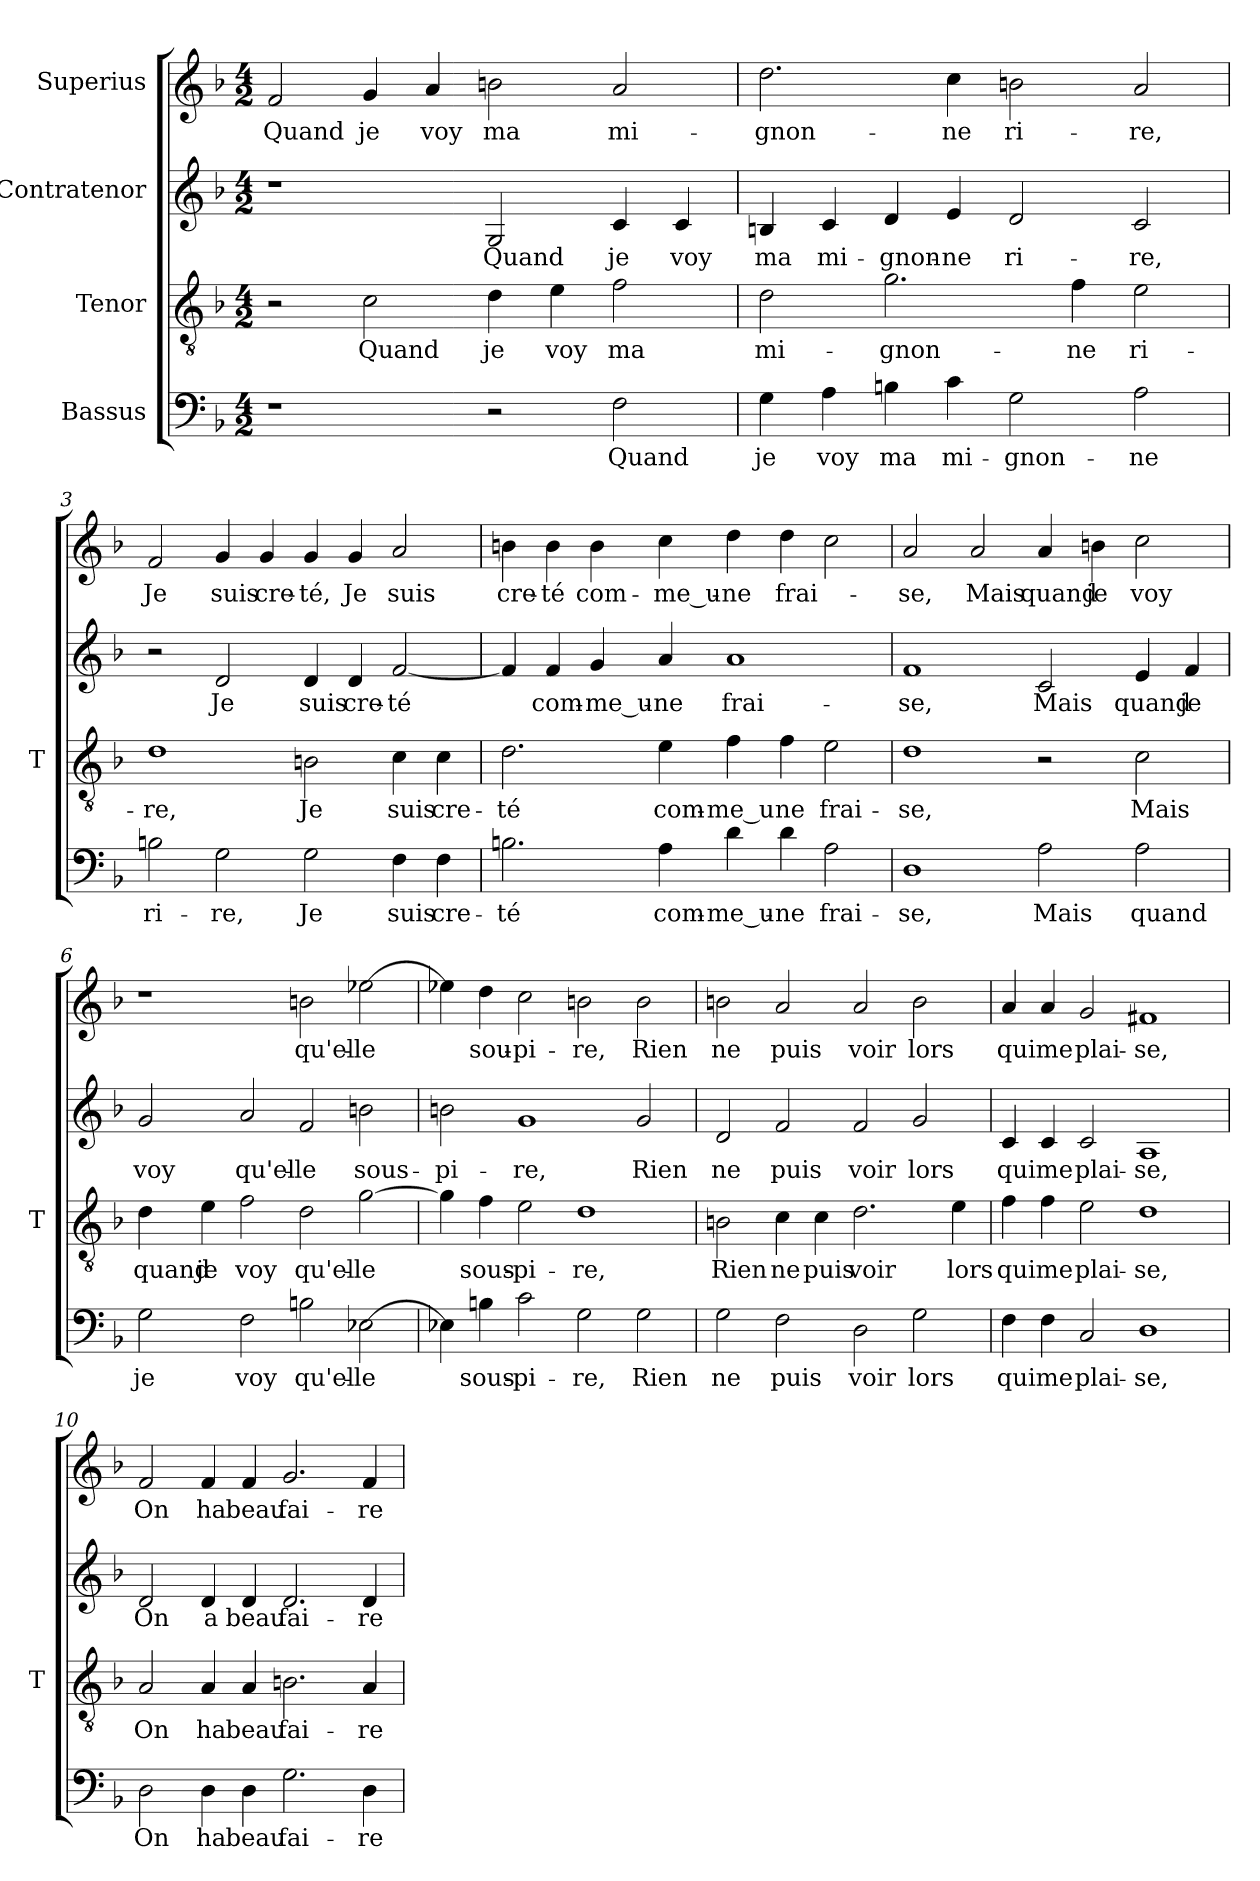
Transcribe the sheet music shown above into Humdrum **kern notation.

**kern	**text	**kern	**text	**kern	**text	**kern	**text
*part4	*part4	*part3	*part3	*part2	*part2	*part1	*part1
*staff4	*staff4	*staff3	*staff3	*staff2	*staff2	*staff1	*staff1
*I"Bassus	*	*I"Tenor	*	*I"Contratenor	*	*I"Superius	*
*	*	*I'T	*	*	*	*	*
*clefF4	*	*clefGv2	*	*clefG2	*	*clefG2	*
*k[b-]	*	*k[b-]	*	*k[b-]	*	*k[b-]	*
*M4/2	*	*M4/2	*	*M4/2	*	*M4/2	*
=1	=1	=1	=1	=1	=1	=1	=1
1r	.	2r	.	1r	.	2f	-Quand
.	.	2c	-Quand	.	.	4g	-je
.	.	.	.	.	.	4a	-voy
2r	.	4d	-je	2G	-Quand	2b	-ma
.	.	4e	-voy	.	.	.	.
2F	-Quand	2f	-ma	4c	-je	2a	mi-
.	.	.	.	4c	-voy	.	.
=2	=2	=2	=2	=2	=2	=2	=2
4G	-je	2d	mi-	4Bn	-ma	2.dd	gnon-
4A	-voy	.	.	4c	mi-	.	.
4B	-ma	2.g	gnon-	4d	gnon-	.	.
4c	mi-	.	.	4e	-ne	4cc	-ne
2G	gnon-	.	.	2d	ri-	2b	ri-
.	.	4f	-ne	.	.	.	.
2A	-ne	2e	ri-	2c	-re,	2a	-re,
=3	=3	=3	=3	=3	=3	=3	=3
2B	ri-	1d	-re,	2r	.	2f	-Je
2G	-re,	.	.	2d	-Je	4g	-suis
.	.	.	.	.	.	4g	cre-
2G	-Je	2Bn	-Je	4d	-suis	4g	-té,
.	.	.	.	4d	cre-	4g	-Je
4F	-suis	4c	-suis	[2f	-té	2a	-suis
4F	cre-	4c	cre-	.	.	.	.
=4	=4	=4	=4	=4	=4	=4	=4
2.B	-té	2.d	-té	4f]	.	4b	cre-
.	.	.	.	4f	com-	4b	-té
.	.	.	.	4g	me_u-	4b	com-
4A	com-	4e	com-	4a	-ne	4cc	me_u-
4d	me_u-	4f	-me_u	1a	frai-	4dd	-ne
4d	-ne	4f	-ne	.	.	4dd	frai-
2A	frai-	2e	frai-	.	.	2cc	.
=5	=5	=5	=5	=5	=5	=5	=5
1D	-se,	1d	-se,	1f	-se,	2a	-se,
.	.	.	.	.	.	2a	-Mais
2A	-Mais	2r	.	2c	-Mais	4a	-quand
.	.	.	.	.	.	4b	-je
2A	-quand	2c	-Mais	4e	-quand	2cc	-voy
.	.	.	.	4f	-je	.	.
=6	=6	=6	=6	=6	=6	=6	=6
2G	-je	4d	-quand	2g	-voy	1r	.
.	.	4e	-je	.	.	.	.
2F	-voy	2f	-voy	2a	qu'el-	.	.
2B	qu'el-	2d	qu'el-	2f	-le	2b	qu'el-
[2E-X	-le	[2g	-le	2bn	sous-	[2ee-X	-le
=7	=7	=7	=7	=7	=7	=7	=7
4E-X]	.	4g]	.	2bn	pi-	4ee-X]	.
4B	sous-	4f	sous-	.	.	4dd	sou-
2c	pi-	2e	pi-	1g	-re,	2cc	pi-
2G	-re,	1d	-re,	.	.	2b	-re,
2G	-Rien	.	.	2g	-Rien	2b	-Rien
=8	=8	=8	=8	=8	=8	=8	=8
2G	-ne	2Bn	-Rien	2d	-ne	2b	-ne
2F	-puis	4c	-ne	2f	-puis	2a	-puis
.	.	4c	-puis	.	.	.	.
2D	-voir	2.d	-voir	2f	-voir	2a	-voir
2G	-lors	.	.	2g	-lors	2b	-lors
.	.	4e	-lors	.	.	.	.
=9	=9	=9	=9	=9	=9	=9	=9
4F	-qui	4f	-qui	4c	-qui	4a	-qui
4F	-me	4f	-me	4c	-me	4a	-me
2C	plai-	2e	plai-	2c	plai-	2g	plai-
1D	-se,	1d	-se,	1A	-se,	1f#X	-se,
=10	=10	=10	=10	=10	=10	=10	=10
2D	-On	2A	-On	2d	-On	2f	-On
4D	-ha	4A	-ha	4d	-a	4f	-ha
4D	-beau	4A	-beau	4d	-beau	4f	-beau
2.G	fai-	2.Bn	fai-	2.d	fai-	2.g	fai-
4D	-re	4A	-re	4d	-re	4f	-re
=	=	=	=	=	=	=	=
*-	*-	*-	*-	*-	*-	*-	*-
